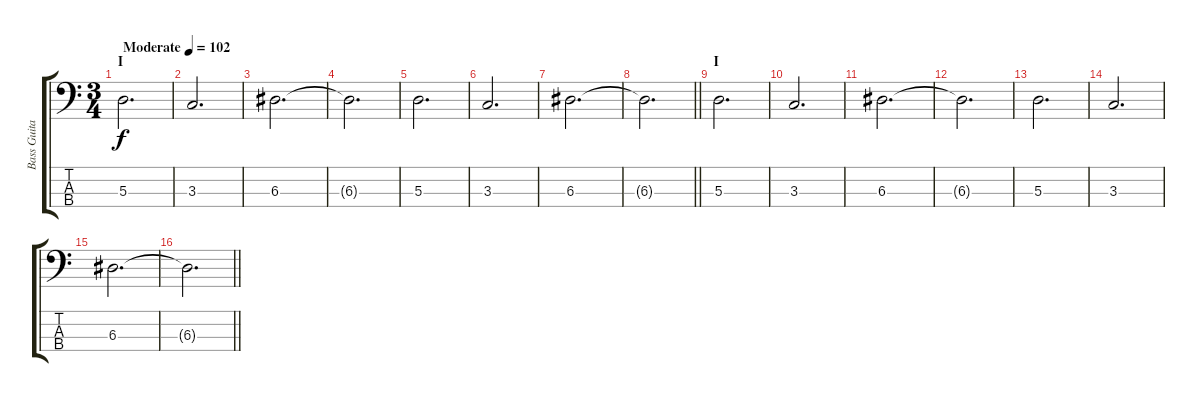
\track ("Bass Guitar" "Bass Guita") {instrument electricbassfinger}
\staff {score tabs}
\tuning (G2 D2 A1 E1) {hide}
\ts (3 4)
\section ("" "I")
\tempo (102 "Moderate")
\clef f4
\ks c
5.3.2{d dy f instrument electricbassfinger} |
3.3.2{d} |
6.3.2{d} |
6.3{t}.2{d} |
5.3.2{d} |
3.3.2{d} |
6.3.2{d} |
\barLineRight lightlight
6.3{t}.2{d} |
\section ("" "I")
5.3.2{d} |
3.3.2{d} |
6.3.2{d} |
6.3{t}.2{d} |
5.3.2{d} |
3.3.2{d} |
6.3.2{d} |
\barLineRight lightlight
6.3{t}.2{d}
